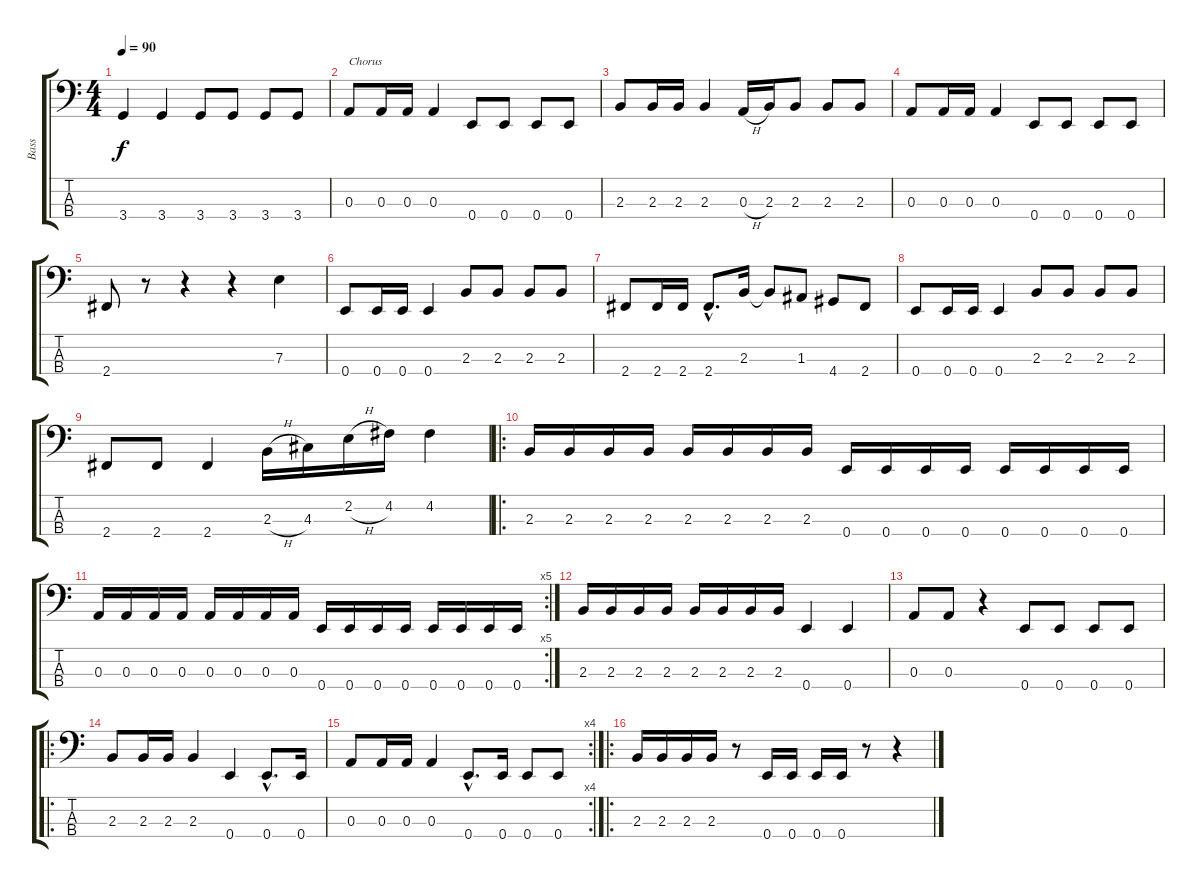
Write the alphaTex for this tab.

\track ("Bass" "Bass") {instrument electricbassfinger}
\staff {score tabs}
\tuning (G2 D2 A1 E1) {hide}
\ts (4 4)
\tempo 90
\clef f4
\ks c
3.4.4{dy f} 3.4.4 3.4.8 3.4.8 3.4.8 3.4.8 |
0.3.8{txt "Chorus"} 0.3.16 0.3.16 0.3.4 0.4.8 0.4.8 0.4.8 0.4.8 |
2.3.8 2.3.16 2.3.16 2.3.4 0.3{h}.16 2.3.16 2.3.8 2.3.8 2.3.8 |
0.3.8 0.3.16 0.3.16 0.3.4 0.4.8 0.4.8 0.4.8 0.4.8 |
2.4.8 r.8 r.4 r.4 7.3.4 |
0.4.8 0.4.16 0.4.16 0.4.4 2.3.8 2.3.8 2.3.8 2.3.8 |
2.4.8 2.4.16 2.4.16 2.4{hac}.8{d} 2.3.16 2.3{t}.8 1.3.8 4.4.8 2.4.8 |
0.4.8 0.4.16 0.4.16 0.4.4 2.3.8 2.3.8 2.3.8 2.3.8 |
2.4.8 2.4.8 2.4.4 2.3{h}.16 4.3.16 2.2{h}.16 4.2.16 4.2.4 |
\ro
2.3.16 2.3.16 2.3.16 2.3.16 2.3.16 2.3.16 2.3.16 2.3.16 0.4.16 0.4.16 0.4.16 0.4.16 0.4.16 0.4.16 0.4.16 0.4.16 |
\rc 5
0.3.16 0.3.16 0.3.16 0.3.16 0.3.16 0.3.16 0.3.16 0.3.16 0.4.16 0.4.16 0.4.16 0.4.16 0.4.16 0.4.16 0.4.16 0.4.16 |
2.3.16 2.3.16 2.3.16 2.3.16 2.3.16 2.3.16 2.3.16 2.3.16 0.4.4 0.4.4 |
0.3.8 0.3.8 r.4 0.4.8 0.4.8 0.4.8 0.4.8 |
\ro
2.3.8 2.3.16 2.3.16 2.3.4 0.4.4 0.4{hac}.8{d} 0.4.16 |
\rc 4
0.3.8 0.3.16 0.3.16 0.3.4 0.4{hac}.8{d} 0.4.16 0.4.8 0.4.8 |
\ro
2.3.16 2.3.16 2.3.16 2.3.16 r.8 0.4.16 0.4.16 0.4.16 0.4.16 r.8 r.4
